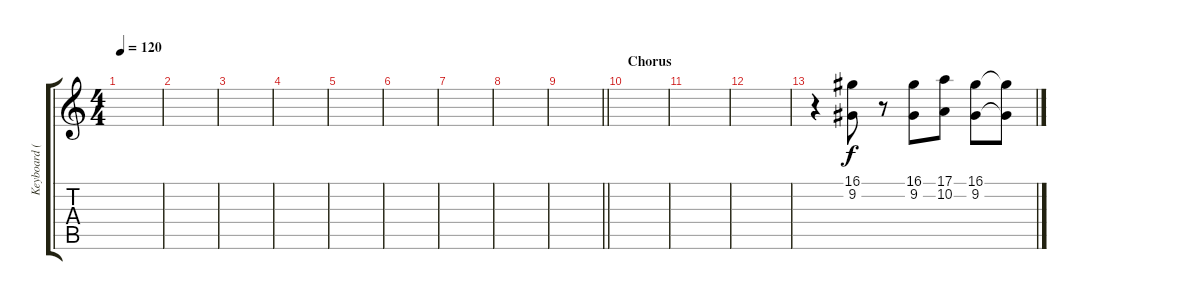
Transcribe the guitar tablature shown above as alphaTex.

\track ("Keyboard (right hand)" "Keyboard (") {instrument electricgrandpiano}
\staff {score tabs}
\tuning (E4 B3 G3 D3 A2 E2) {hide}
\ts (4 4)
\tempo 120
\clef g2
\ks c
|
|
|
|
|
|
|
|
\barLineRight lightlight
|
\section ("" "Chorus")
|
|
|
r.4{volume 11 instrument stringensemble1} (16.1 9.2).8 r.8 (16.1 9.2).8 (17.1 10.2).8 (16.1 9.2).8 (16.1{t} 9.2{t}).8
